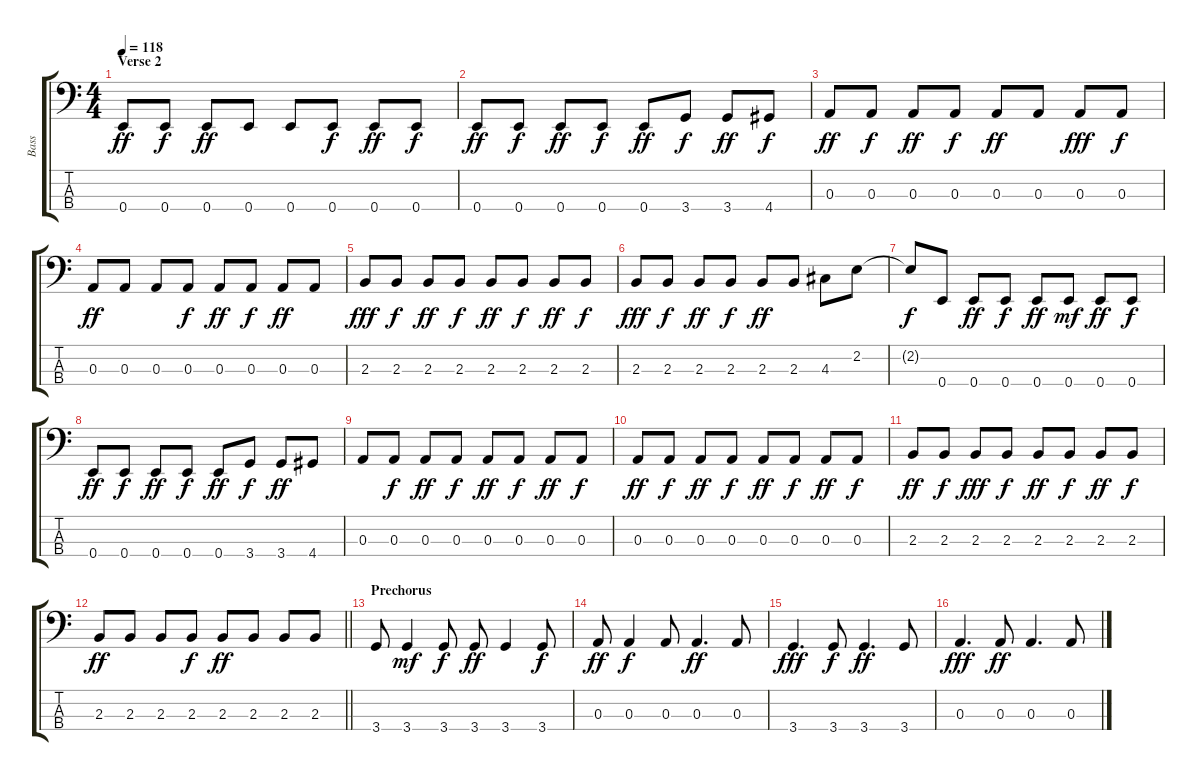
\track ("Bass" "Bass") {instrument electricbassfinger}
\staff {score tabs}
\tuning (G2 D2 A1 E1) {hide}
\ts (4 4)
\section ("" "Verse 2")
\tempo 118
\clef f4
\ks c
0.4.8{dy ff} 0.4.8{dy f} 0.4.8{dy ff} 0.4.8 0.4.8 0.4.8{dy f} 0.4.8{dy ff} 0.4.8{dy f} |
0.4.8{dy ff} 0.4.8{dy f} 0.4.8{dy ff} 0.4.8{dy f} 0.4.8{dy ff} 3.4.8{dy f} 3.4.8{dy ff} 4.4.8{dy f} |
0.3.8{dy ff} 0.3.8{dy f} 0.3.8{dy ff} 0.3.8{dy f} 0.3.8{dy ff} 0.3.8 0.3.8{dy fff} 0.3.8{dy f} |
0.3.8{dy ff} 0.3.8 0.3.8 0.3.8{dy f} 0.3.8{dy ff} 0.3.8{dy f} 0.3.8{dy ff} 0.3.8 |
2.3.8{dy fff} 2.3.8{dy f} 2.3.8{dy ff} 2.3.8{dy f} 2.3.8{dy ff} 2.3.8{dy f} 2.3.8{dy ff} 2.3.8{dy f} |
2.3.8{dy fff} 2.3.8{dy f} 2.3.8{dy ff} 2.3.8{dy f} 2.3.8{dy ff} 2.3.8 4.3.8 2.2.8 |
2.2{t}.8{dy f} 0.4.8 0.4.8{dy ff} 0.4.8{dy f} 0.4.8{dy ff} 0.4.8{dy mf} 0.4.8{dy ff} 0.4.8{dy f} |
0.4.8{dy ff} 0.4.8{dy f} 0.4.8{dy ff} 0.4.8{dy f} 0.4.8{dy ff} 3.4.8{dy f} 3.4.8{dy ff} 4.4.8 |
0.3.8 0.3.8{dy f} 0.3.8{dy ff} 0.3.8{dy f} 0.3.8{dy ff} 0.3.8{dy f} 0.3.8{dy ff} 0.3.8{dy f} |
0.3.8{dy ff} 0.3.8{dy f} 0.3.8{dy ff} 0.3.8{dy f} 0.3.8{dy ff} 0.3.8{dy f} 0.3.8{dy ff} 0.3.8{dy f} |
2.3.8{dy ff} 2.3.8{dy f} 2.3.8{dy fff} 2.3.8{dy f} 2.3.8{dy ff} 2.3.8{dy f} 2.3.8{dy ff} 2.3.8{dy f} |
\barLineRight lightlight
2.3.8{dy ff} 2.3.8 2.3.8 2.3.8{dy f} 2.3.8{dy ff} 2.3.8 2.3.8 2.3.8 |
\section ("" "Prechorus")
3.4.8 3.4.4{dy mf} 3.4.8{dy f} 3.4.8{dy ff} 3.4.4 3.4.8{dy f} |
0.3.8{dy ff} 0.3.4{dy f} 0.3.8 0.3.4{d dy ff} 0.3.8 |
3.4.4{d dy fff} 3.4.8{dy f} 3.4.4{d dy ff} 3.4.8 |
0.3.4{d dy fff} 0.3.8{dy ff} 0.3.4{d} 0.3.8
